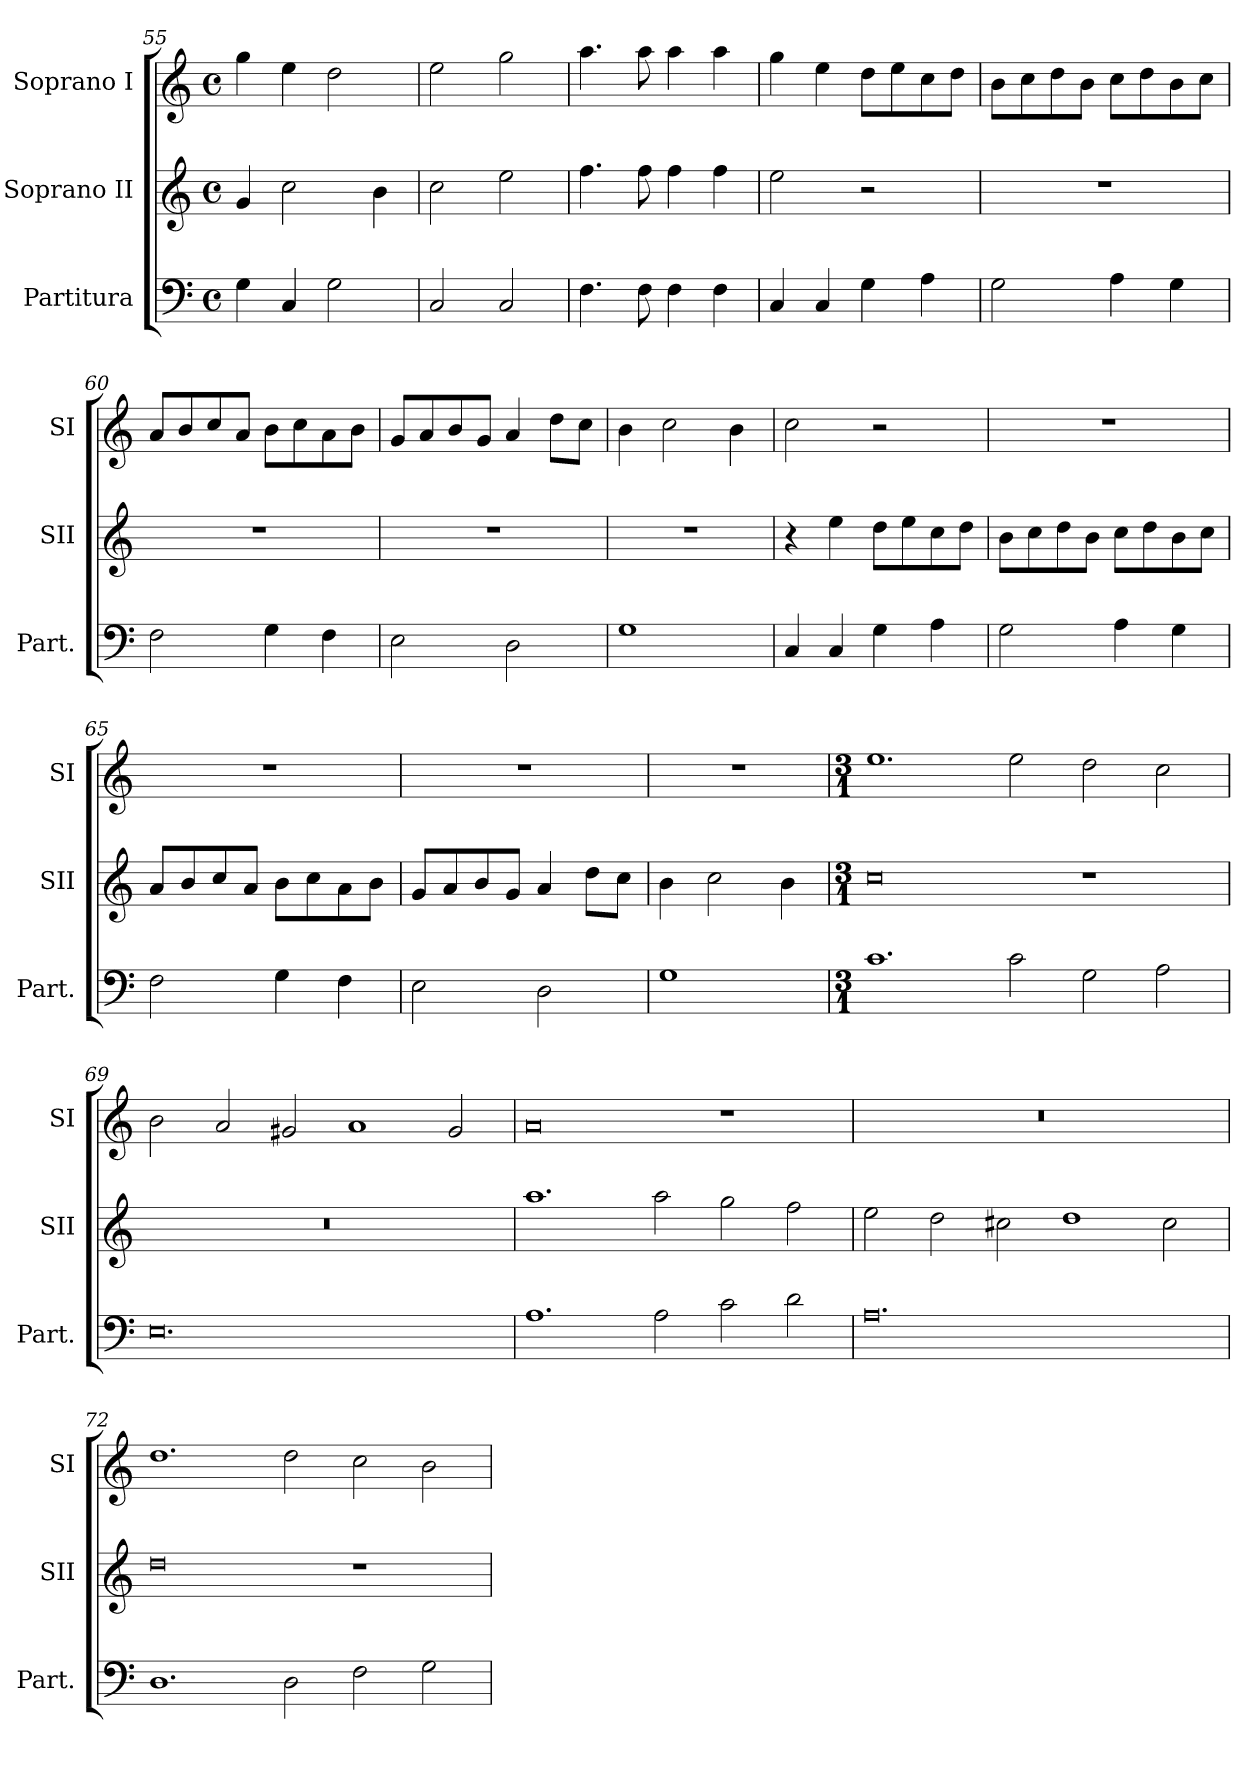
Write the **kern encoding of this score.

**kern	**kern	**kern
*part3	*part2	*part1
*staff3	*staff2	*staff1
*I"Partitura	*I"Soprano II	*I"Soprano I
*I'Part.	*I'SII	*I'SI
*clefF4	*clefG2	*clefG2
*k[]	*k[]	*k[]
*M4/4	*M4/4	*M4/4
*met(c)	*met(c)	*met(c)
=55	=55	=55
4G\	4g/	4gg\
4C/	2cc\	4ee\
2G\	.	2dd\
.	4b\	.
=56	=56	=56
2C/	2cc\	2ee\
2C/	2ee\	2gg\
=57	=57	=57
4.F\	4.ff\	4.aa\
8F\	8ff\	8aa\
4F\	4ff\	4aa\
4F\	4ff\	4aa\
=58	=58	=58
4C/	2ee\	4gg\
4C/	.	4ee\
4G\	2r	8dd\L
.	.	8ee\
4A\	.	8cc\
.	.	8dd\J
=59	=59	=59
2G\	1r	8b\L
.	.	8cc\
.	.	8dd\
.	.	8b\J
4A\	.	8cc\L
.	.	8dd\
4G\	.	8b\
.	.	8cc\J
=60	=60	=60
2F\	1r	8a/L
.	.	8b/
.	.	8cc/
.	.	8a/J
4G\	.	8b\L
.	.	8cc\
4F\	.	8a\
.	.	8b\J
=61	=61	=61
2E\	1r	8g/L
.	.	8a/
.	.	8b/
.	.	8g/J
2D\	.	4a/
.	.	8dd\L
.	.	8cc\J
=62	=62	=62
1G	1r	4b\
.	.	2cc\
.	.	4b\
=63	=63	=63
4C/	4r	2cc\
4C/	4ee\	.
4G\	8dd\L	2r
.	8ee\	.
4A\	8cc\	.
.	8dd\J	.
=64	=64	=64
2G\	8b\L	1r
.	8cc\	.
.	8dd\	.
.	8b\J	.
4A\	8cc\L	.
.	8dd\	.
4G\	8b\	.
.	8cc\J	.
=65	=65	=65
2F\	8a/L	1r
.	8b/	.
.	8cc/	.
.	8a/J	.
4G\	8b\L	.
.	8cc\	.
4F\	8a\	.
.	8b\J	.
=66	=66	=66
2E\	8g/L	1r
.	8a/	.
.	8b/	.
.	8g/J	.
2D\	4a/	.
.	8dd\L	.
.	8cc\J	.
=67	=67	=67
1G	4b\	1r
.	2cc\	.
.	4b\	.
=68	=68	=68
*M3/1	*M3/1	*M3/1
*	*	*MM480
1.c	0cc	1.ee
2c\	.	2ee\
2G\	1r	2dd\
2A\	.	2cc\
=69	=69	=69
0.E	0.r	2b\
.	.	2a/
.	.	2g#X/
.	.	1a
.	.	2g#/
=70	=70	=70
1.A	1.aa	0a
2A\	2aa\	.
2c\	2gg\	1r
2d\	2ff\	.
=71	=71	=71
0.A	2ee\	0.r
.	2dd\	.
.	2cc#X\	.
.	1dd	.
.	2cc#\	.
=72	=72	=72
1.D	0dd	1.dd
2D\	.	2dd\
2F\	1r	2cc\
2G\	.	2b\
=	=	=
*-	*-	*-
